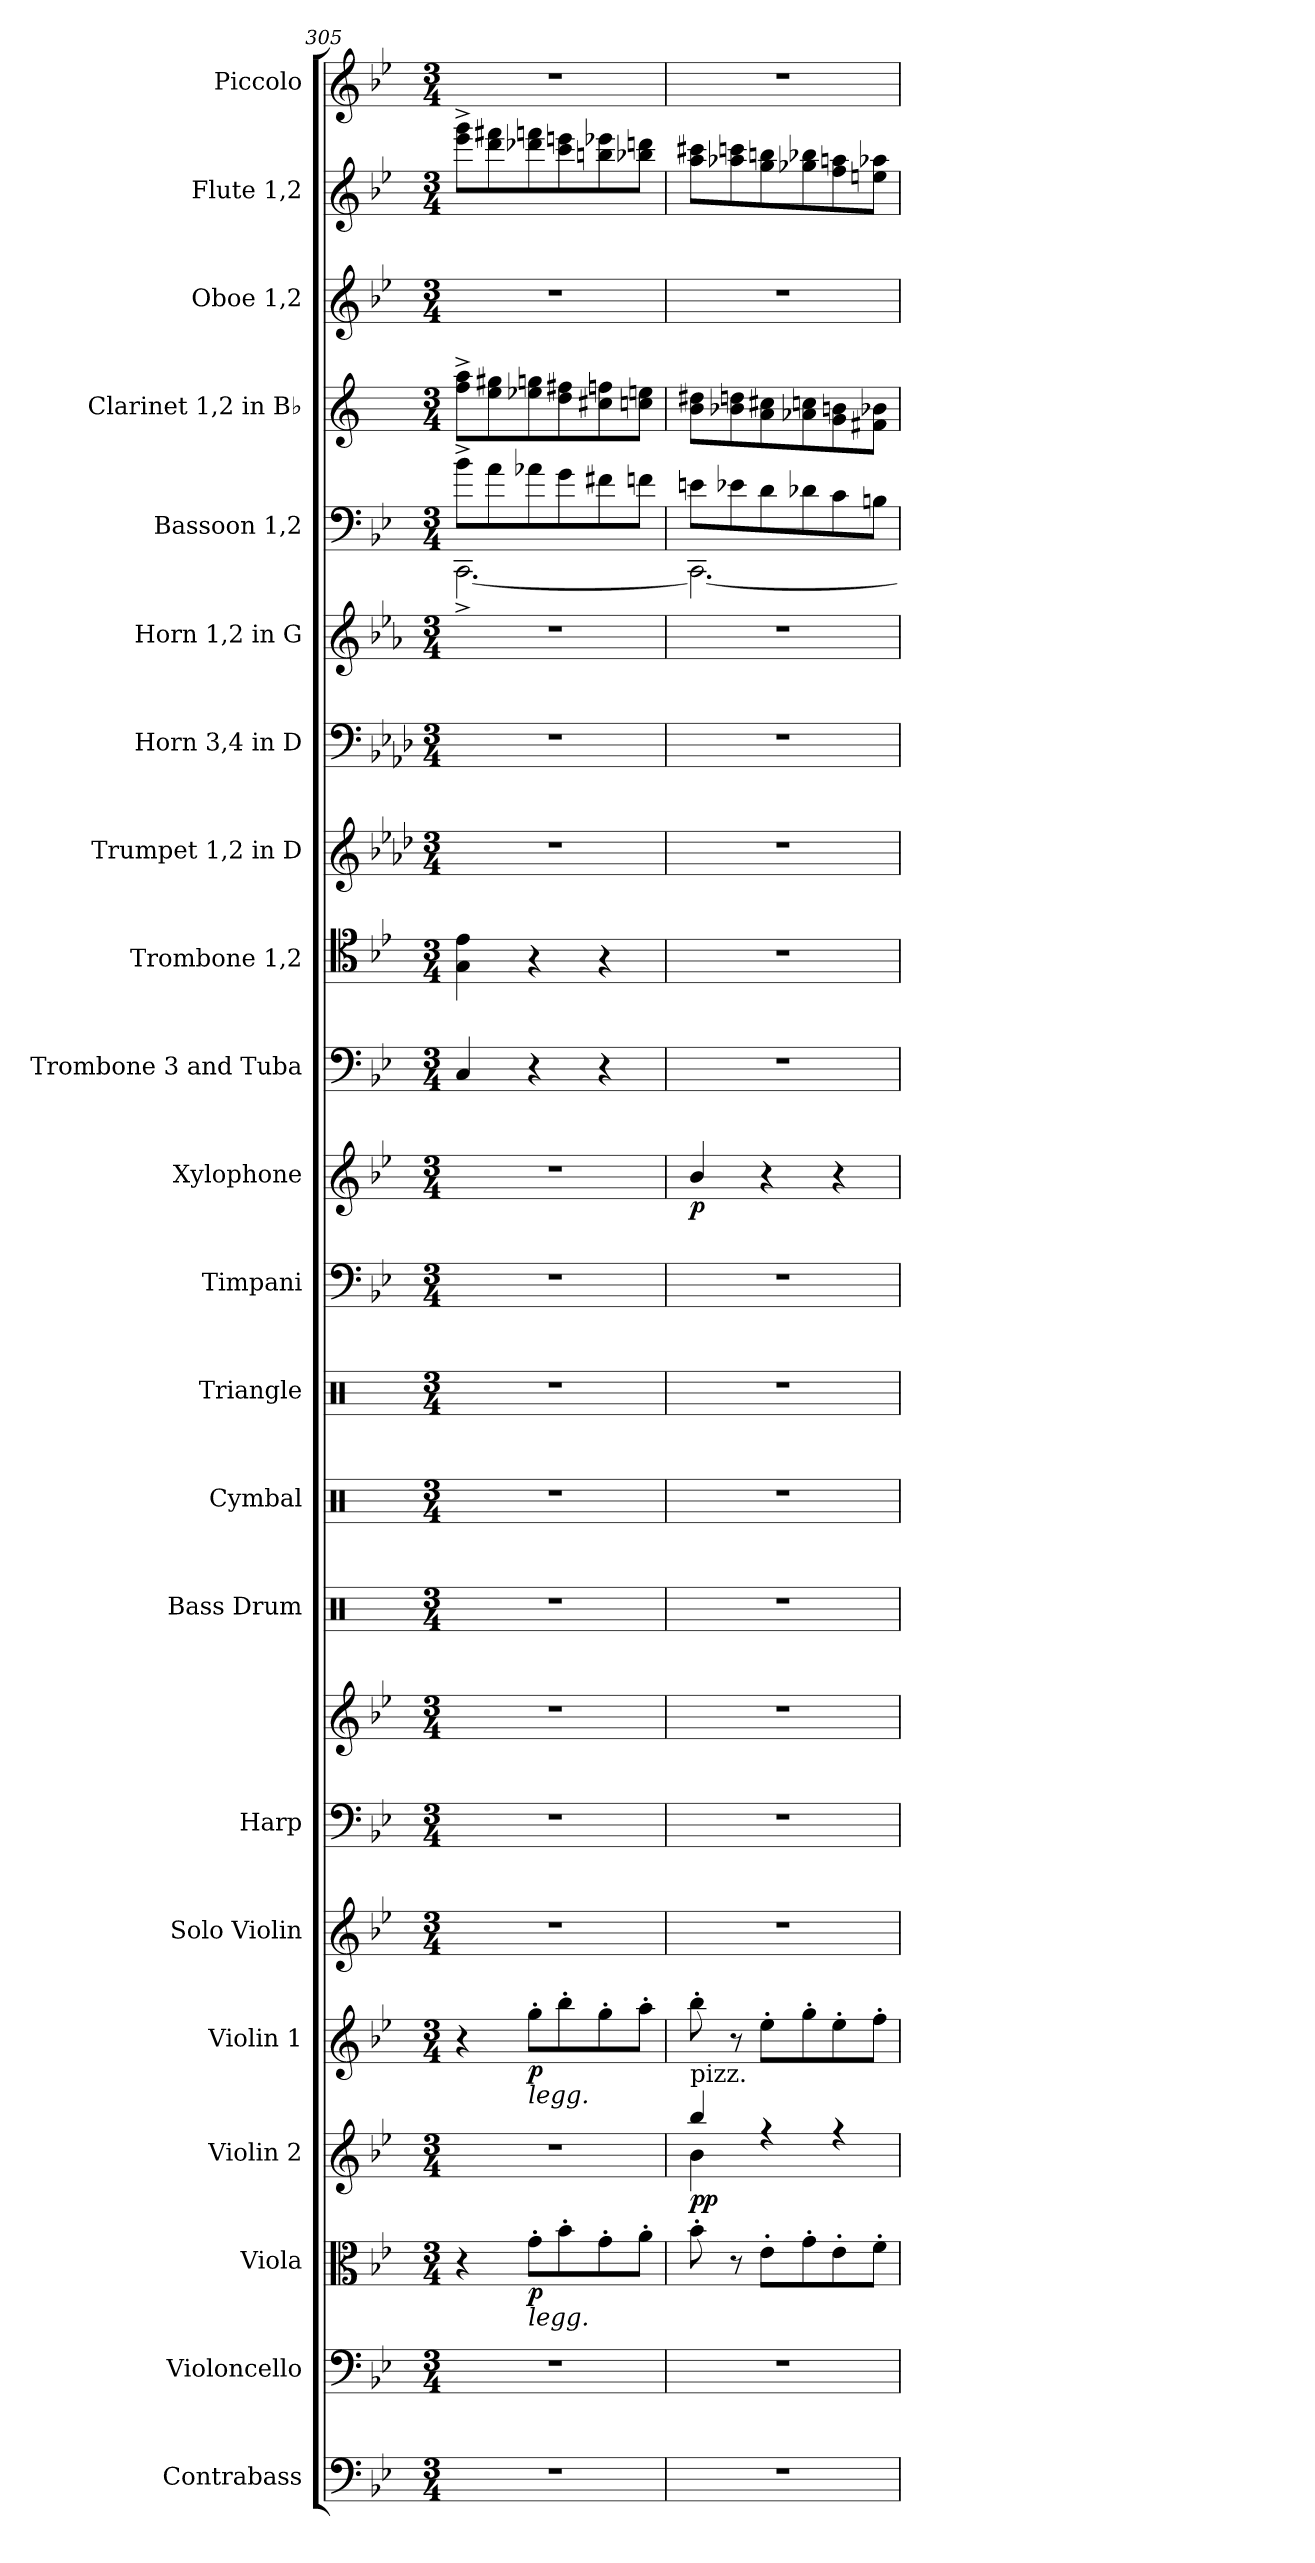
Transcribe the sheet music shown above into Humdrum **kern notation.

**kern	**kern	**kern	**dynam	**kern	**dynam	**kern	**dynam	**kern	**kern	**kern	**kern	**kern	**kern	**kern	**kern	**dynam	**kern	**kern	**kern	**kern	**kern	**kern	**kern	**kern	**kern	**kern
*part22	*part21	*part20	*part20	*part19	*part19	*part18	*part18	*part17	*part16	*part16	*part15	*part14	*part13	*part12	*part11	*part11	*part10	*part9	*part8	*part7	*part6	*part5	*part4	*part3	*part2	*part1
*staff23	*staff22	*staff21	*staff21	*staff20	*staff20	*staff19	*staff19	*staff18	*staff17	*staff16	*staff15	*staff14	*staff13	*staff12	*staff11	*staff11	*staff10	*staff9	*staff8	*staff7	*staff6	*staff5	*staff4	*staff3	*staff2	*staff1
*I"Contrabass	*I"Violoncello	*I"Viola	*	*I"Violin 2	*	*I"Violin 1	*	*I"Solo Violin	*I"Harp	*	*I"Bass Drum	*I"Cymbal	*I"Triangle	*I"Timpani	*I"Xylophone	*	*I"Trombone 3 and Tuba	*I"Trombone 1,2	*I"Trumpet 1,2 in D	*I"Horn 3,4 in D	*I"Horn 1,2 in G	*I"Bassoon 1,2	*I"Clarinet 1,2 in B♭	*I"Oboe 1,2	*I"Flute 1,2	*I"Piccolo
*I'Cb.	*I'Vc.	*I'Vla.	*	*I'Vln. 2	*	*I'Vln. 1	*	*I'Solo Vln.	*I'Hrp.	*	*I'B.D	*I'Cym.	*I'Trgl.	*I'Timp.	*I'Xyl.	*	*I'Tbn. 3 and Tba.	*I'Tbn. 1,2	*I'Tpt. 1,2 in D	*I'Hn. 3,4 in D	*I'Hn. 1,2 in G	*I'Bsn. 1,2	*I'Cl. 1,2 in B♭	*I'Ob. 1,2	*I'Fl. 1,2	*I'Picc.
*clefF4	*clefF4	*clefC3	*	*clefG2	*	*clefG2	*	*clefG2	*clefF4	*clefG2	*clefX	*clefX	*clefX	*clefF4	*clefG2	*	*clefF4	*clefC4	*clefG2	*clefF4	*clefG2	*clefF4	*clefG2	*clefG2	*clefG2	*clefG2
*ITrd7c12	*	*	*	*	*	*	*	*	*	*	*	*	*	*	*ITrd-7c-12	*	*	*	*ITrd-1c-2	*ITrd6c10	*ITrd3c5	*	*ITrd1c2	*	*	*ITrd-7c-12
*k[b-e-]	*k[b-e-]	*k[b-e-]	*	*k[b-e-]	*	*k[b-e-]	*	*k[b-e-]	*k[b-e-]	*k[b-e-]	*k[]	*k[]	*k[]	*k[b-e-]	*k[b-e-]	*	*k[b-e-]	*k[b-e-]	*k[b-e-]	*k[b-e-]	*k[b-e-]	*k[b-e-]	*k[b-e-]	*k[b-e-]	*k[b-e-]	*k[b-e-]
*M3/4	*M3/4	*M3/4	*	*M3/4	*	*M3/4	*	*M3/4	*M3/4	*M3/4	*M3/4	*M3/4	*M3/4	*M3/4	*M3/4	*	*M3/4	*M3/4	*M3/4	*M3/4	*M3/4	*M3/4	*M3/4	*M3/4	*M3/4	*M3/4
=305	=305	=305	=305	=305	=305	=305	=305	=305	=305	=305	=305	=305	=305	=305	=305	=305	=305	=305	=305	=305	=305	=305	=305	=305	=305	=305
*	*	*	*	*	*	*	*	*	*	*	*	*	*	*	*	*	*	*	*	*	*	*^	*	*	*	*
2.r	2.r	4r	.	2.r	.	4r	.	2.r	2.r	2.r	2.r	2.r	2.r	2.r	2.r	.	4C/	4G\ 4e-\	2.r	2.r	2.r	8b-^\L	[2.CC^\	8ee-\^ 8gg\^L	2.r	8eee-\^ 8ggg\^L	2.r
.	.	.	.	.	.	.	.	.	.	.	.	.	.	.	.	.	.	.	.	.	.	8a\	.	8dd\ 8ff#X\	.	8ddd\ 8fff#X\	.
!	!	!	!	!	!	!LO:TX:b:i:t=legg.	!	!	!	!	!	!	!	!	!	!	!	!	!	!	!	!	!	!	!	!	!
!	!	!LO:TX:b:i:t=legg.	!	!	!	!	!	!	!	!	!	!	!	!	!	!	!	!	!	!	!	!	!	!	!	!	!
!	!	!	!LO:DY:b	!	!	!	!LO:DY:b	!	!	!	!	!	!	!	!	!	!	!	!	!	!	!	!	!	!	!	!
.	.	8g'\L	p	.	.	8gg'\L	p	.	.	.	.	.	.	.	.	.	4r	4r	.	.	.	8a-X\	.	8dd-X\ 8ffn\	.	8ddd-X\ 8fffn\	.
.	.	8b-'\	.	.	.	8bb-'\	.	.	.	.	.	.	.	.	.	.	.	.	.	.	.	8g\	.	8cc\ 8een\	.	8ccc\ 8eeen\	.
.	.	8g'\	.	.	.	8gg'\	.	.	.	.	.	.	.	.	.	.	4r	4r	.	.	.	8f#X\	.	8bn\ 8ee-X\	.	8bbn\ 8eee-X\	.
.	.	8a'\J	.	.	.	8aa'\J	.	.	.	.	.	.	.	.	.	.	.	.	.	.	.	8fn\J	.	8b-X\ 8ddn\J	.	8bb-X\ 8dddn\J	.
=306	=306	=306	=306	=306	=306	=306	=306	=306	=306	=306	=306	=306	=306	=306	=306	=306	=306	=306	=306	=306	=306	=306	=306	=306	=306	=306	=306
*	*	*	*	*^	*	*	*	*	*	*	*	*	*	*	*	*	*	*	*	*	*	*	*	*	*	*	*
!	!	!	!	!LO:TX:a:t=pizz.	!	!	!	!	!	!	!	!	!	!	!	!	!	!	!	!	!	!	!	!	!	!	!	!
!	!	!	!	!	!	!LO:DY:b	!	!	!	!	!	!	!	!	!	!	!	!	!	!	!	!	!	!	!	!	!	!
!	!	!	!	!	!	!LO:DY:n=1:b	!	!	!	!	!	!	!	!	!	!	!LO:DY:b	!	!	!	!	!	!	!	!	!	!	!
2.r	2.r	8b-'\	.	4bb-/	4b-\	p p	8bb-'\	.	2.r	2.r	2.r	2.r	2.r	2.r	2.r	4bb-/	p	2.r	2.r	2.r	2.r	2.r	8en\L	2.CC\_	8a\ 8cc#X\L	2.r	8aa\ 8ccc#X\L	2.r
.	.	8r	.	.	.	.	8r	.	.	.	.	.	.	.	.	.	.	.	.	.	.	.	8e-X\	.	8a-X\ 8ccn\	.	8aa-X\ 8cccn\	.
.	.	8e-'\L	.	2ryy	4rff	.	8ee-'\L	.	.	.	.	.	.	.	.	4r	.	.	.	.	.	.	8d\	.	8g\ 8bn\	.	8gg\ 8bbn\	.
.	.	8g'\	.	.	.	.	8gg'\	.	.	.	.	.	.	.	.	.	.	.	.	.	.	.	8d-X\	.	8g-X\ 8b-X\	.	8gg-X\ 8bb-X\	.
.	.	8e-'\	.	.	4rff	.	8ee-'\	.	.	.	.	.	.	.	.	4r	.	.	.	.	.	.	8c\	.	8f\ 8an\	.	8ff\ 8aan\	.
.	.	8f'\J	.	.	.	.	8ff'\J	.	.	.	.	.	.	.	.	.	.	.	.	.	.	.	8Bn\J	.	8en\ 8a-X\J	.	8een\ 8aa-X\J	.
*	*	*	*	*v	*v	*	*	*	*	*	*	*	*	*	*	*	*	*	*	*	*	*	*v	*v	*	*	*	*
=	=	=	=	=	=	=	=	=	=	=	=	=	=	=	=	=	=	=	=	=	=	=	=	=	=	=
*-	*-	*-	*-	*-	*-	*-	*-	*-	*-	*-	*-	*-	*-	*-	*-	*-	*-	*-	*-	*-	*-	*-	*-	*-	*-	*-
